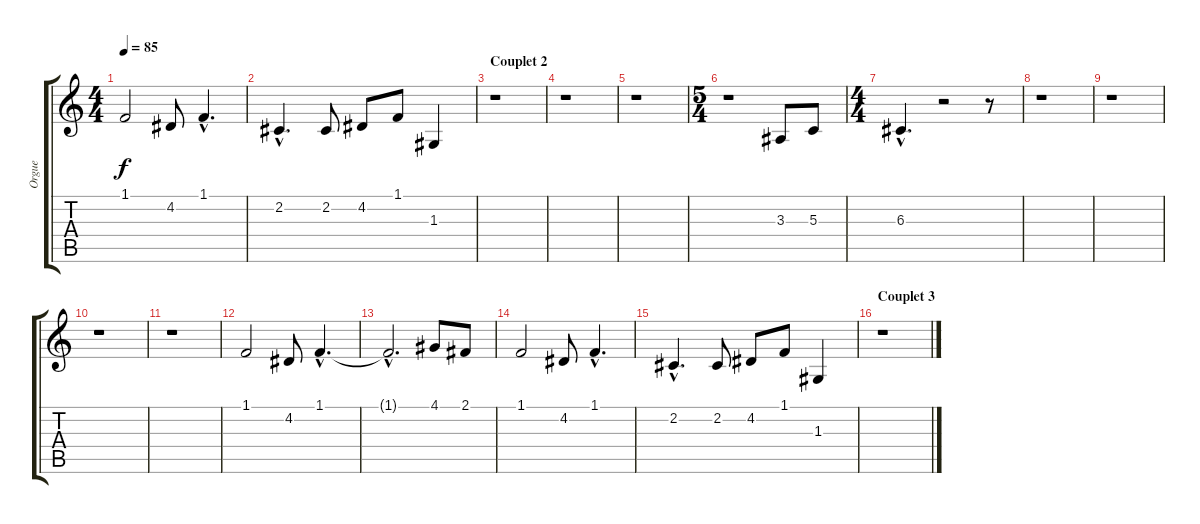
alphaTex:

\track ("Orgue" "Orgue") {instrument tangoaccordion}
\staff {score tabs}
\tuning (E4 B3 G3 D3 A2 E2) {hide}
\ts (4 4)
\tempo 85
\clef g2
\ks c
1.1.2{dy f} 4.2.8 1.1{hac}.4{d} |
2.2{hac}.4{d} 2.2.8 4.2.8 1.1.8 1.3.4 |
\section ("" "Couplet 2")
r.1 |
r.1 |
r.1 |
\ts (5 4)
r.1 3.3.8 5.3.8 |
\ts (4 4)
6.3{hac}.4{d} r.2 r.8 |
r.1 |
r.1 |
r.1 |
r.1 |
1.1.2 4.2.8 1.1{hac}.4{d} |
1.1{hac t}.2{d} 4.1.8 2.1.8 |
1.1.2 4.2.8 1.1{hac}.4{d} |
2.2{hac}.4{d} 2.2.8 4.2.8 1.1.8 1.3.4 |
\section ("" "Couplet 3")
r.1
